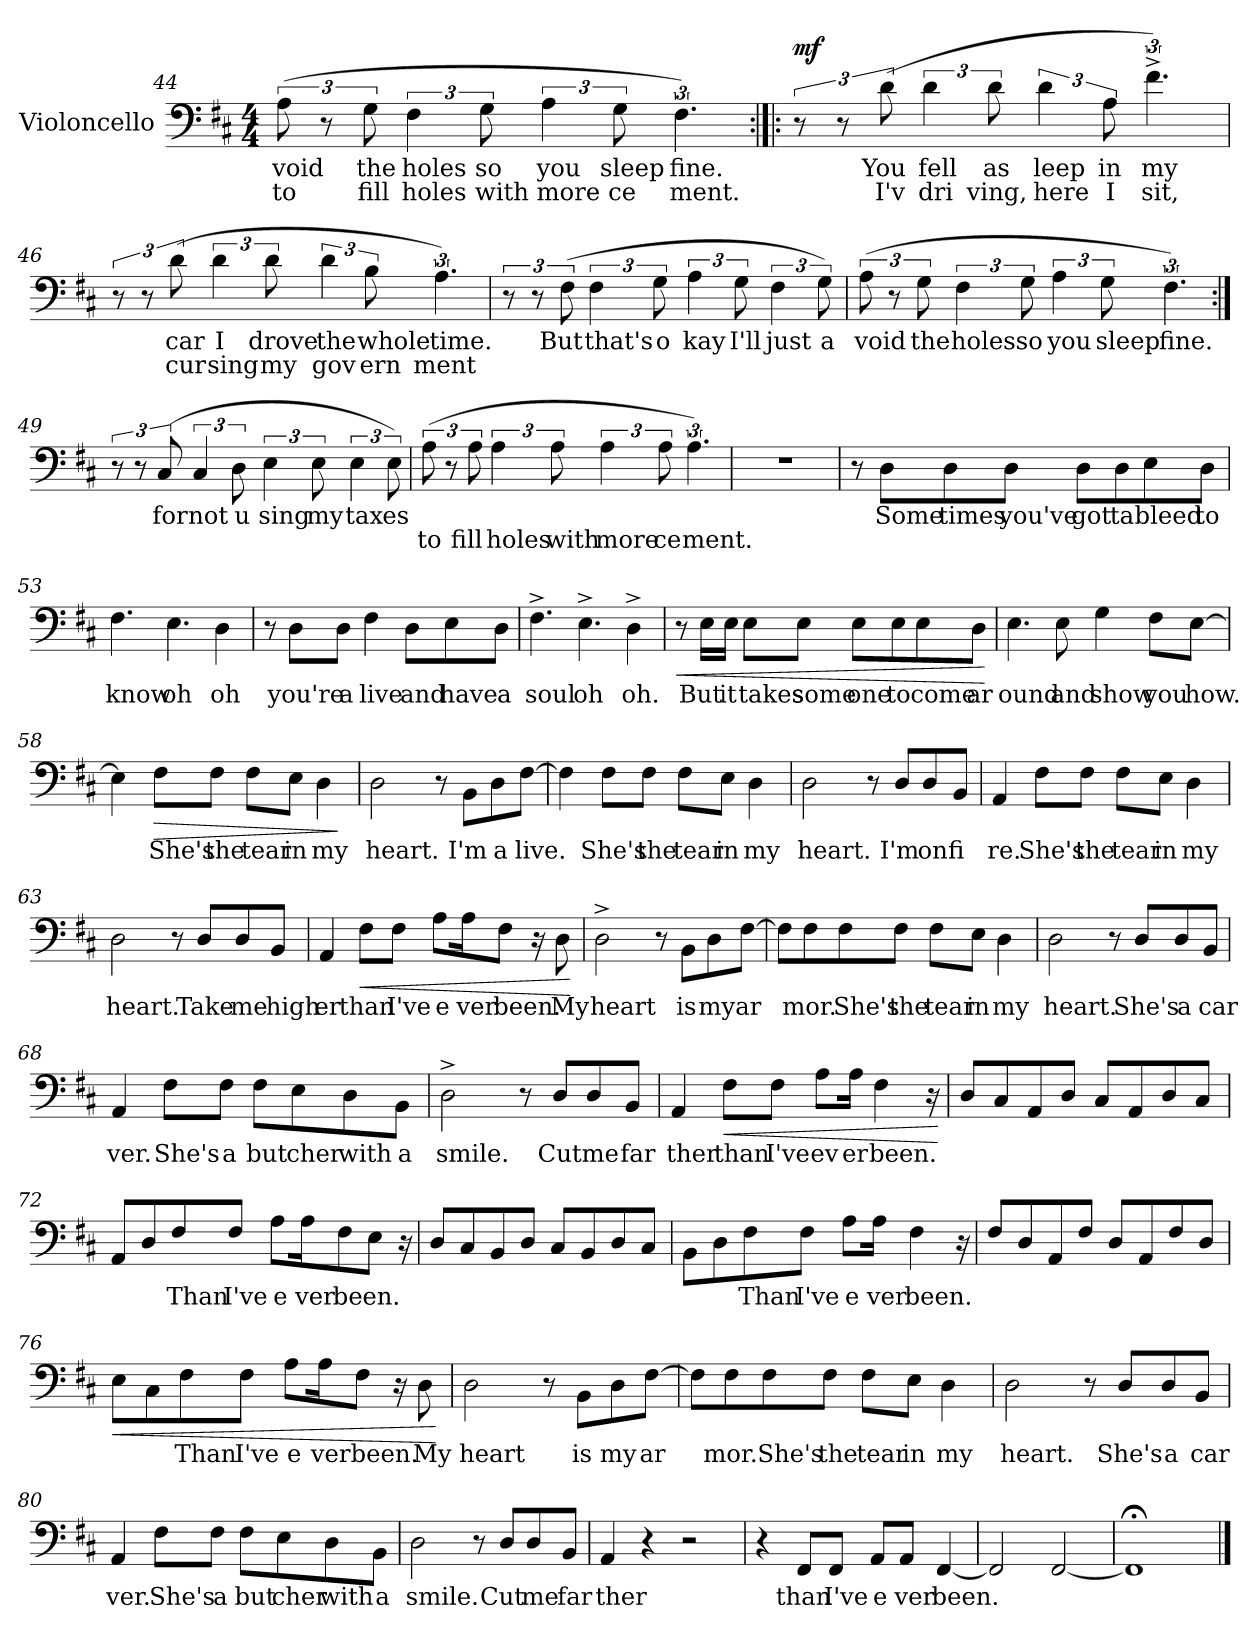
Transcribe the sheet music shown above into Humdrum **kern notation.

**kern	**text	**text	**dynam
*part1	*part1	*part1	*part1
*staff1	*staff1	*staff1	*staff1
*I"Violoncello	*	*	*
*I'Vc.	*	*	*
!!LO:LB:g=z
*clefF4	*	*	*
*k[f#c#]	*	*	*
*M4/4	*	*	*
=44	=44	=44	=44
!	!LO:LY:b	!LO:LY:b	!
(>12A\	void	to	.
12r	.	.	.
!	!LO:LY:b	!LO:LY:b	!
12G\	the	fill	.
!	!LO:LY:b	!LO:LY:b	!
6F#\	holes	holes	.
!	!LO:LY:b	!LO:LY:b	!
12G\	so	with	.
!	!LO:LY:b	!LO:LY:b	!
6A\	you	more	.
!	!LO:LY:b	!LO:LY:b	!
12G\	sleep	ce	.
!	!LO:LY:b	!LO:LY:b	!
6.F#\)	fine.	ment.	.
=45:|!|:	=45:|!|:	=45:|!|:	=45:|!|:
!	!	!	!LO:DY:b
12r	.	.	mf
12r	.	.	.
!	!LO:LY:b	!LO:LY:b	!
(>12d\	You	I'v	.
!	!LO:LY:b	!LO:LY:b	!
6d\	fell	dri	.
!	!LO:LY:b	!LO:LY:b	!
12d\	as	ving,	.
!	!LO:LY:b	!LO:LY:b	!
6d\	leep	here	.
!	!LO:LY:b	!LO:LY:b	!
12A\	in	I	.
!	!LO:LY:b	!LO:LY:b	!
6.f#^\)	my	sit,	.
!!LO:LB:g=z
=46	=46	=46	=46
12r	.	.	.
12r	.	.	.
!	!LO:LY:b	!LO:LY:b	!
(>12d\	car	cur	.
!	!LO:LY:b	!LO:LY:b	!
6d\	I	sing	.
!	!LO:LY:b	!LO:LY:b	!
12d\	drove	my	.
!	!LO:LY:b	!LO:LY:b	!
6d\	the	gov	.
!	!LO:LY:b	!LO:LY:b	!
12B\	whole	ern	.
!	!LO:LY:b	!LO:LY:b	!
6.A\)	time.	ment	.
=47	=47	=47	=47
12r	.	.	.
12r	.	.	.
!	!LO:LY:b	!	!
(>12F#\	But	.	.
!	!LO:LY:b	!	!
6F#\	that's	.	.
!	!LO:LY:b	!	!
12G\	o	.	.
!	!LO:LY:b	!	!
6A\	kay	.	.
!	!LO:LY:b	!	!
12G\	I'll	.	.
!	!LO:LY:b	!	!
6F#\	just	.	.
!	!LO:LY:b	!	!
12G\)	a	.	.
=48	=48	=48	=48
!	!LO:LY:b	!	!
(>12A\	void	.	.
12r	.	.	.
!	!LO:LY:b	!	!
12G\	the	.	.
!	!LO:LY:b	!	!
6F#\	holes	.	.
!	!LO:LY:b	!	!
12G\	so	.	.
!	!LO:LY:b	!	!
6A\	you	.	.
!	!LO:LY:b	!	!
12G\	sleep	.	.
!	!LO:LY:b	!	!
6.F#\)	fine.	.	.
!!LO:LB:g=z
=49:|!	=49:|!	=49:|!	=49:|!
12r	.	.	.
12r	.	.	.
!	!LO:LY:b	!	!
(>12C#/	for	.	.
!	!LO:LY:b	!	!
6C#/	not	.	.
!	!LO:LY:b	!	!
12D\	u	.	.
!	!LO:LY:b	!	!
6E\	sing	.	.
!	!LO:LY:b	!	!
12E\	my	.	.
!	!LO:LY:b	!	!
6E\	tax	.	.
!	!LO:LY:b	!	!
12E\)	es	.	.
=50	=50	=50	=50
!	!	!LO:LY:b	!
(>12A\	.	to	.
12r	.	.	.
!	!	!LO:LY:b	!
12A\	.	fill	.
!	!	!LO:LY:b	!
6A\	.	holes	.
!	!	!LO:LY:b	!
12A\	.	with	.
!	!	!LO:LY:b	!
6A\	.	more	.
!	!	!LO:LY:b	!
12A\	.	ce	.
!	!	!LO:LY:b	!
6.A\)	.	ment.	.
=51	=51	=51	=51
1r	.	.	.
=52	=52	=52	=52
8r	.	.	.
!	!LO:LY:b	!	!
8D\L	Some	.	.
!	!LO:LY:b	!	!
8D\	times	.	.
!	!LO:LY:b	!	!
8D\J	you've	.	.
!	!LO:LY:b	!	!
8D\L	got	.	.
!	!LO:LY:b	!	!
8D\	ta	.	.
!	!LO:LY:b	!	!
8E\	bleed	.	.
!	!LO:LY:b	!	!
8D\J	to	.	.
!!LO:LB:g=z
=53	=53	=53	=53
!	!LO:LY:b	!	!
4.F#\	know	.	.
!	!LO:LY:b	!	!
4.E\	oh	.	.
!	!LO:LY:b	!	!
4D\	oh	.	.
=54	=54	=54	=54
8r	.	.	.
!	!LO:LY:b	!	!
8D\L	you're	.	.
!	!LO:LY:b	!	!
8D\J	a	.	.
!	!LO:LY:b	!	!
4F#\	live	.	.
!	!LO:LY:b	!	!
8D\L	and	.	.
!	!LO:LY:b	!	!
8E\	have	.	.
!	!LO:LY:b	!	!
8D\J	a	.	.
=55	=55	=55	=55
!	!LO:LY:b	!	!
4.F#^\	soul	.	.
!	!LO:LY:b	!	!
4.E^\	oh	.	.
!	!LO:LY:b	!	!
4D^\	oh.	.	.
=56	=56	=56	=56
!	!	!	!LO:HP:b
8r	.	.	<
!	!LO:LY:b	!	!
16E\LL	But	.	.
!	!LO:LY:b	!	!
16E\JJ	it	.	.
!	!LO:LY:b	!	!
8E\L	takes	.	.
!	!LO:LY:b	!	!
8E\J	some	.	.
!	!LO:LY:b	!	!
8E\L	one	.	.
!	!LO:LY:b	!	!
8E\	to	.	.
!	!LO:LY:b	!	!
8E\	come	.	.
!	!LO:LY:b	!	!
8D\J	ar	.	.
.	.	.	[
!!LO:LB:g=z
=57	=57	=57	=57
!	!LO:LY:b	!	!
4.E\	ound	.	.
!	!LO:LY:b	!	!
8E\	and	.	.
!	!LO:LY:b	!	!
4G\	show	.	.
!	!LO:LY:b	!	!
8F#\L	you	.	.
!	!LO:LY:b	!	!
[8E\J	how.	.	.
=58	=58	=58	=58
4E\]	.	.	.
!	!LO:LY:b	!	!LO:HP:b
8F#\L	She's	.	>
!	!LO:LY:b	!	!
8F#\J	the	.	.
!	!LO:LY:b	!	!
8F#\L	tear	.	.
!	!LO:LY:b	!	!
8E\J	in	.	.
!	!LO:LY:b	!	!
4D\	my	.	.
.	.	.	]
=59	=59	=59	=59
!	!LO:LY:b	!	!
2D\	heart.	.	.
8r	.	.	.
!	!LO:LY:b	!	!
8BB\L	I'm	.	.
!	!LO:LY:b	!	!
8D\	a	.	.
!	!LO:LY:b	!	!
[8F#\J	live.	.	.
=60	=60	=60	=60
4F#\]	.	.	.
!	!LO:LY:b	!	!
8F#\L	She's	.	.
!	!LO:LY:b	!	!
8F#\J	the	.	.
!	!LO:LY:b	!	!
8F#\L	tear	.	.
!	!LO:LY:b	!	!
8E\J	in	.	.
!	!LO:LY:b	!	!
4D\	my	.	.
=61	=61	=61	=61
!	!LO:LY:b	!	!
2D\	heart.	.	.
8r	.	.	.
!	!LO:LY:b	!	!
8D/L	I'm	.	.
!	!LO:LY:b	!	!
8D/	on	.	.
!	!LO:LY:b	!	!
8BB/J	fi	.	.
!!LO:LB:g=z
=62	=62	=62	=62
!	!LO:LY:b	!	!
4AA/	re.	.	.
!	!LO:LY:b	!	!
8F#\L	She's	.	.
!	!LO:LY:b	!	!
8F#\J	the	.	.
!	!LO:LY:b	!	!
8F#\L	tear	.	.
!	!LO:LY:b	!	!
8E\J	in	.	.
!	!LO:LY:b	!	!
4D\	my	.	.
=63	=63	=63	=63
!	!LO:LY:b	!	!
2D\	heart.	.	.
8r	.	.	.
!	!LO:LY:b	!	!
8D/L	Take	.	.
!	!LO:LY:b	!	!
8D/	me	.	.
!	!LO:LY:b	!	!
8BB/J	high	.	.
=64	=64	=64	=64
!	!LO:LY:b	!	!
4AA/	er	.	.
!	!LO:LY:b	!	!LO:HP:b
8F#\L	than	.	<
!	!LO:LY:b	!	!
8F#\J	I've	.	.
!	!LO:LY:b	!	!
8A\L	e	.	.
!	!LO:LY:b	!	!
16A\K	ver	.	.
!	!LO:LY:b	!	!
8F#\J	been.	.	.
16r	.	.	.
!	!LO:LY:b	!	!
8D\	My	.	.
.	.	.	[
=65	=65	=65	=65
!	!LO:LY:b	!	!
2D^\	heart	.	.
8r	.	.	.
!	!LO:LY:b	!	!
8BB\L	is	.	.
!	!LO:LY:b	!	!
8D\	my	.	.
!	!LO:LY:b	!	!
[8F#\J	ar	.	.
!!LO:LB:g=z
=66	=66	=66	=66
8F#\L]	.	.	.
!	!LO:LY:b	!	!
8F#\	mor.	.	.
!	!LO:LY:b	!	!
8F#\	She's	.	.
!	!LO:LY:b	!	!
8F#\J	the	.	.
!	!LO:LY:b	!	!
8F#\L	tear	.	.
!	!LO:LY:b	!	!
8E\J	in	.	.
!	!LO:LY:b	!	!
4D\	my	.	.
=67	=67	=67	=67
!	!LO:LY:b	!	!
2D\	heart.	.	.
8r	.	.	.
!	!LO:LY:b	!	!
8D/L	She's	.	.
!	!LO:LY:b	!	!
8D/	a	.	.
!	!LO:LY:b	!	!
8BB/J	car	.	.
=68	=68	=68	=68
!	!LO:LY:b	!	!
4AA/	ver.	.	.
!	!LO:LY:b	!	!
8F#\L	She's	.	.
!	!LO:LY:b	!	!
8F#\J	a	.	.
!	!LO:LY:b	!	!
8F#\L	but	.	.
!	!LO:LY:b	!	!
8E\	cher	.	.
!	!LO:LY:b	!	!
8D\	with	.	.
!	!LO:LY:b	!	!
8BB\J	a	.	.
=69	=69	=69	=69
!	!LO:LY:b	!	!
2D^\	smile.	.	.
8r	.	.	.
!	!LO:LY:b	!	!
8D/L	Cut	.	.
!	!LO:LY:b	!	!
8D/	me	.	.
!	!LO:LY:b	!	!
8BB/J	far	.	.
!!LO:PB:g=z
=70	=70	=70	=70
!	!LO:LY:b	!	!
4AA/	ther	.	.
!	!LO:LY:b	!	!LO:HP:b
8F#\L	than	.	<
!	!LO:LY:b	!	!
8F#\J	I've	.	.
!	!LO:LY:b	!	!
8A\L	ev	.	.
!	!LO:LY:b	!	!
16A\Jk	er	.	.
!	!LO:LY:b	!	!
4F#\	been.	.	.
16r	.	.	.
.	.	.	[
=71	=71	=71	=71
8D/L	.	.	.
8C#/	.	.	.
8AA/	.	.	.
8D/J	.	.	.
8C#/L	.	.	.
8AA/	.	.	.
8D/	.	.	.
8C#/J	.	.	.
=72	=72	=72	=72
8AA/L	.	.	.
8D/	.	.	.
!	!LO:LY:b	!	!
8F#/	Than	.	.
!	!LO:LY:b	!	!
8F#/J	I've	.	.
!	!LO:LY:b	!	!
8A\L	e	.	.
!	!LO:LY:b	!	!
16A\K	ver	.	.
!	!LO:LY:b	!	!
8F#\	be	.	.
!	!LO:LY:b	!	!
8E\J	en.	.	.
16r	.	.	.
=73	=73	=73	=73
8D/L	.	.	.
8C#/	.	.	.
8BB/	.	.	.
8D/J	.	.	.
8C#/L	.	.	.
8BB/	.	.	.
8D/	.	.	.
8C#/J	.	.	.
!!LO:LB:g=z
=74	=74	=74	=74
8BB\L	.	.	.
8D\	.	.	.
!	!LO:LY:b	!	!
8F#\	Than	.	.
!	!LO:LY:b	!	!
8F#\J	I've	.	.
!	!LO:LY:b	!	!
8A\L	e	.	.
!	!LO:LY:b	!	!
16A\Jk	ver	.	.
!	!LO:LY:b	!	!
4F#\	been.	.	.
16r	.	.	.
=75	=75	=75	=75
8F#/L	.	.	.
8D/	.	.	.
8AA/	.	.	.
8F#/J	.	.	.
8D/L	.	.	.
8AA/	.	.	.
8F#/	.	.	.
8D/J	.	.	.
=76	=76	=76	=76
!	!	!	!LO:HP:b
8E\L	.	.	<
8C#\	.	.	.
!	!LO:LY:b	!	!
8F#\	Than	.	.
!	!LO:LY:b	!	!
8F#\J	I've	.	.
!	!LO:LY:b	!	!
8A\L	e	.	.
!	!LO:LY:b	!	!
16A\K	ver	.	.
!	!LO:LY:b	!	!
8F#\J	been.	.	.
16r	.	.	.
!	!LO:LY:b	!	!
8D\	My	.	.
.	.	.	[
=77	=77	=77	=77
!	!LO:LY:b	!	!
2D\	heart	.	.
8r	.	.	.
!	!LO:LY:b	!	!
8BB\L	is	.	.
!	!LO:LY:b	!	!
8D\	my	.	.
!	!LO:LY:b	!	!
[8F#\J	ar	.	.
!!LO:LB:g=z
=78	=78	=78	=78
8F#\L]	.	.	.
!	!LO:LY:b	!	!
8F#\	mor.	.	.
!	!LO:LY:b	!	!
8F#\	She's	.	.
!	!LO:LY:b	!	!
8F#\J	the	.	.
!	!LO:LY:b	!	!
8F#\L	tear	.	.
!	!LO:LY:b	!	!
8E\J	in	.	.
!	!LO:LY:b	!	!
4D\	my	.	.
=79	=79	=79	=79
!	!LO:LY:b	!	!
2D\	heart.	.	.
8r	.	.	.
!	!LO:LY:b	!	!
8D/L	She's	.	.
!	!LO:LY:b	!	!
8D/	a	.	.
!	!LO:LY:b	!	!
8BB/J	car	.	.
=80	=80	=80	=80
!	!LO:LY:b	!	!
4AA/	ver.	.	.
!	!LO:LY:b	!	!
8F#\L	She's	.	.
!	!LO:LY:b	!	!
8F#\J	a	.	.
!	!LO:LY:b	!	!
8F#\L	but	.	.
!	!LO:LY:b	!	!
8E\	cher	.	.
!	!LO:LY:b	!	!
8D\	with	.	.
!	!LO:LY:b	!	!
8BB\J	a	.	.
=81	=81	=81	=81
!	!LO:LY:b	!	!
2D\	smile.	.	.
8r	.	.	.
!	!LO:LY:b	!	!
8D/L	Cut	.	.
!	!LO:LY:b	!	!
8D/	me	.	.
!	!LO:LY:b	!	!
8BB/J	far	.	.
=82	=82	=82	=82
!	!LO:LY:b	!	!
4AA/	ther	.	.
4r	.	.	.
2r	.	.	.
!!LO:LB:g=z
=83	=83	=83	=83
4r	.	.	.
!	!LO:LY:b	!	!
8FF#/L	than	.	.
!	!LO:LY:b	!	!
8FF#/J	I've	.	.
!	!LO:LY:b	!	!
8AA/L	e	.	.
!	!LO:LY:b	!	!
8AA/J	ver	.	.
!	!LO:LY:b	!	!
[4FF#/	been.	.	.
=84	=84	=84	=84
2FF#/]	.	.	.
[2FF#/	.	.	.
=85	=85	=85	=85
1FF#;<]	.	.	.
==	==	==	==
*-	*-	*-	*-
